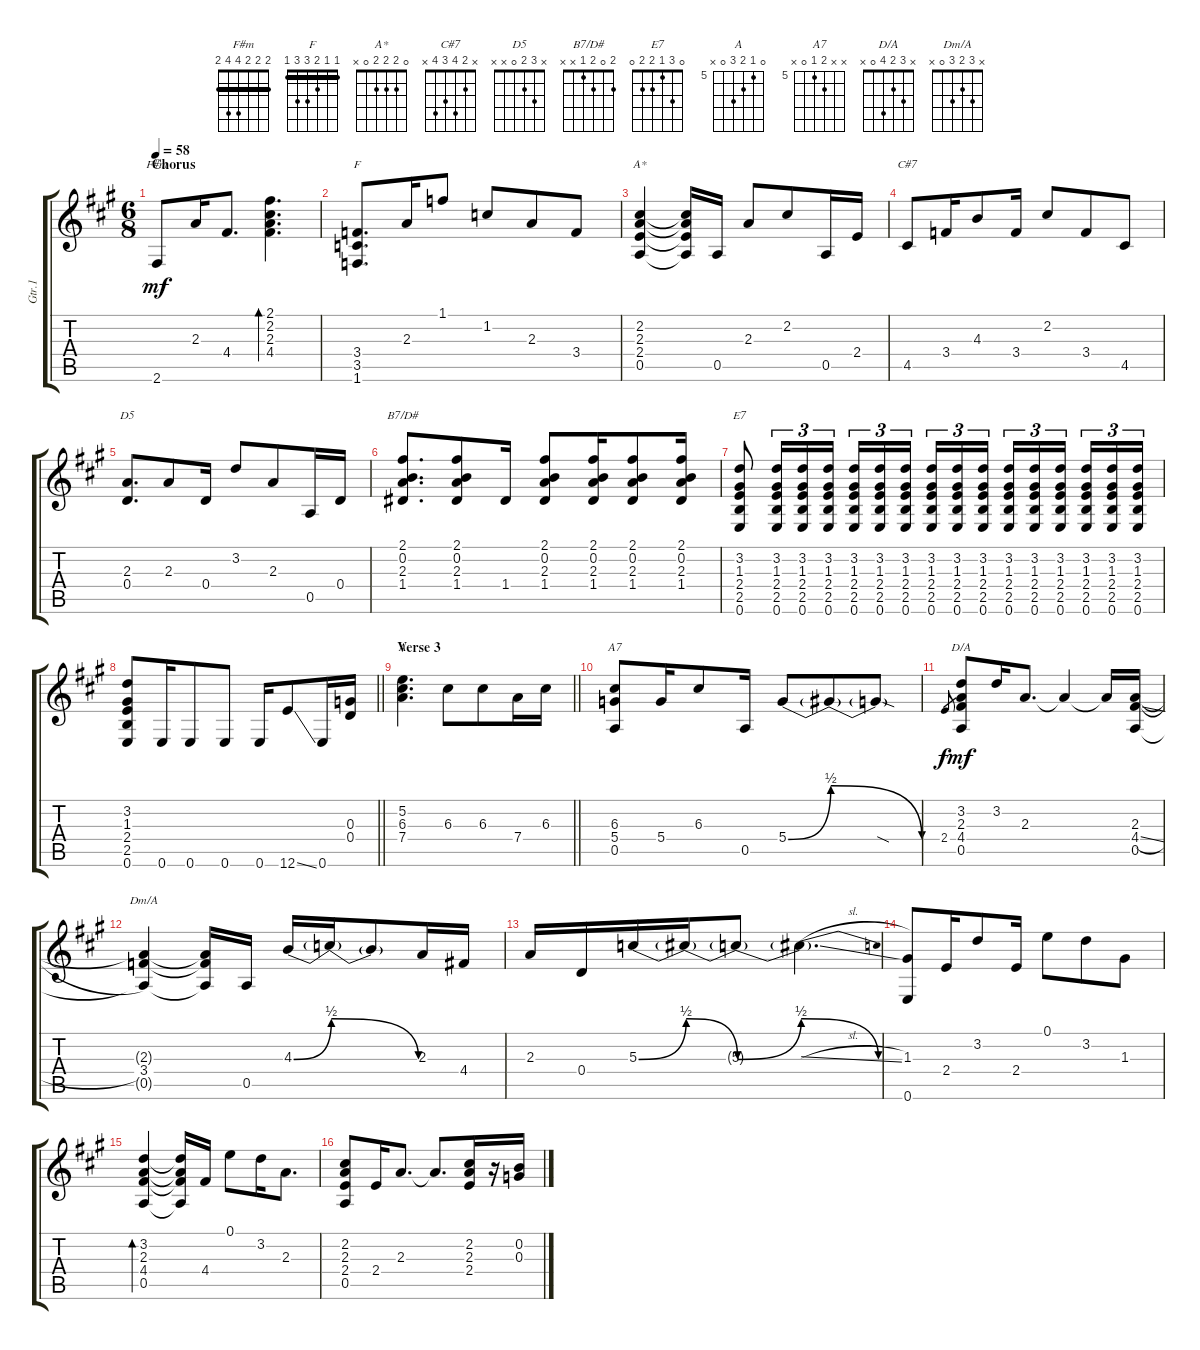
\track ("Gtr.1" "Gtr.1") {instrument electricguitarclean}
\staff {score tabs}
\tuning (E4 B3 G3 D3 A2 E2) {hide}
\chord ("F#m" 2 2 2 4 4 2) {barre 2}
\chord ("F" 1 1 2 3 3 1) {barre 1}
\chord ("A*" 0 2 2 2 0 x)
\chord ("C#7" x 2 4 3 4 x)
\chord ("D5" x 3 2 0 x x)
\chord ("B7/D#" 2 0 2 1 x x)
\chord ("E7" 0 3 1 2 2 0)
\chord ("A" 0 5 6 7 0 x) {firstfret 5}
\chord ("A7" x x 6 5 0 x) {firstfret 5}
\chord ("D/A" x 3 2 4 0 x)
\chord ("Dm/A" x 3 2 3 0 x)
\ts (6 8)
\section ("" "Chorus")
\tempo 58
\clef g2
\ks a
2.6.8{ch "F#m" dy mf} 2.3.16 4.4.8{d} (2.1 2.2 2.3 4.4).4{d bd 120} |
(3.4 3.5 1.6).8{d ch "F"} 2.3.16 1.1.8 1.2.8 2.3.8 3.4.8 |
(2.2 2.3 2.4 0.5).4{ch "A*"} (2.2{t} 2.3{t} 2.4{t} 0.5{t}).16 0.5.16 2.3.8 2.2.8 0.5.16 2.4.16 |
4.5.8{ch "C#7"} 3.4.16 4.3.8 3.4.16 2.2.8 3.4.8 4.5.8 |
(2.3 0.4).8{d ch "D5"} 2.3.8 0.4.16 3.2.8 2.3.8 0.5.16 0.4.16 |
(2.1 0.2 2.3 1.4).8{d ch "B7/D#"} (2.1 0.2 2.3 1.4).8 1.4.16 (2.1 0.2 2.3 1.4).8 (2.1 0.2 2.3 1.4).16 (2.1 0.2 2.3 1.4).8 (2.1 0.2 2.3 1.4).16 |
(3.2 1.3 2.4 2.5 0.6).8{ch "E7"} (3.2 1.3 2.4 2.5 0.6).16{tu (3 2)} (3.2 1.3 2.4 2.5 0.6).16{tu (3 2)} (3.2 1.3 2.4 2.5 0.6).16{tu (3 2) beam splitsecondary} (3.2 1.3 2.4 2.5 0.6).16{tu (3 2)} (3.2 1.3 2.4 2.5 0.6).16{tu (3 2)} (3.2 1.3 2.4 2.5 0.6).16{tu (3 2)} (3.2 1.3 2.4 2.5 0.6).16{tu (3 2)} (3.2 1.3 2.4 2.5 0.6).16{tu (3 2)} (3.2 1.3 2.4 2.5 0.6).16{tu (3 2) beam splitsecondary} (3.2 1.3 2.4 2.5 0.6).16{tu (3 2)} (3.2 1.3 2.4 2.5 0.6).16{tu (3 2)} (3.2 1.3 2.4 2.5 0.6).16{tu (3 2) beam splitsecondary} (3.2 1.3 2.4 2.5 0.6).16{tu (3 2)} (3.2 1.3 2.4 2.5 0.6).16{tu (3 2)} (3.2 1.3 2.4 2.5 0.6).16{tu (3 2)} |
\barLineRight lightlight
(3.2 1.3 2.4 2.5 0.6).8 0.6.16 0.6.8 0.6.8 0.6.16 12.6{ss}.8 0.6.16 (0.3 0.4).16 |
\section ("" "Verse 3")
\barLineRight lightlight
(5.2 6.3 7.4).4{d ch "A"} 6.3.8 6.3.8 7.4.16 6.3.16 |
\section ("" "")
(6.3 5.4 0.5).8{ch "A7"} 5.4.16 6.3.8 0.5.16 5.4{be (bend 0 0 60 2)}.8 5.4{be (release 0 2 60 0) t}.8 5.4{sod t}.8 |
2.4.8{gr dy f} (3.2 2.3 4.4 0.5).8{ch "D/A" dy mf} 3.2.16 2.3.8{d} 2.3{t}.4 2.3{t}.16 (2.3 4.4{sl} 0.5).16 |
(2.3{t} 3.4 0.5{t}).4{ch "Dm/A"} (2.3{t} 3.4{t} 0.5{t}).16 0.5.16 4.3{be (bend 0 0 60 2)}.16 4.3{be (release 0 2 60 0) t}.16 4.3{t}.8 2.3.16 4.4.16 |
2.3.16 0.4.16 5.3{be (bend 0 0 60 2)}.16 5.3{be (release 0 2 60 0) t}.16 5.3{be (bend 0 0 60 2) t}.8 5.3{be (release 0 2 60 0) sl t}.4{d} |
(1.3 0.6).8 2.4.16 3.2.8 2.4.16 0.1.8 3.2.8 1.3.8 |
(3.2 2.3 4.4 0.5).4{bd 240} (3.2{t} 2.3{t} 4.4{t} 0.5{t}).16 4.4.16 0.1.8 3.2.16 2.3.8{d} |
(2.2 2.3 2.4 0.5).8 2.4.16 2.3.8{d} 2.3{t}.8{d} (2.2 2.3 2.4).16 r.16 (0.2 0.3).16
